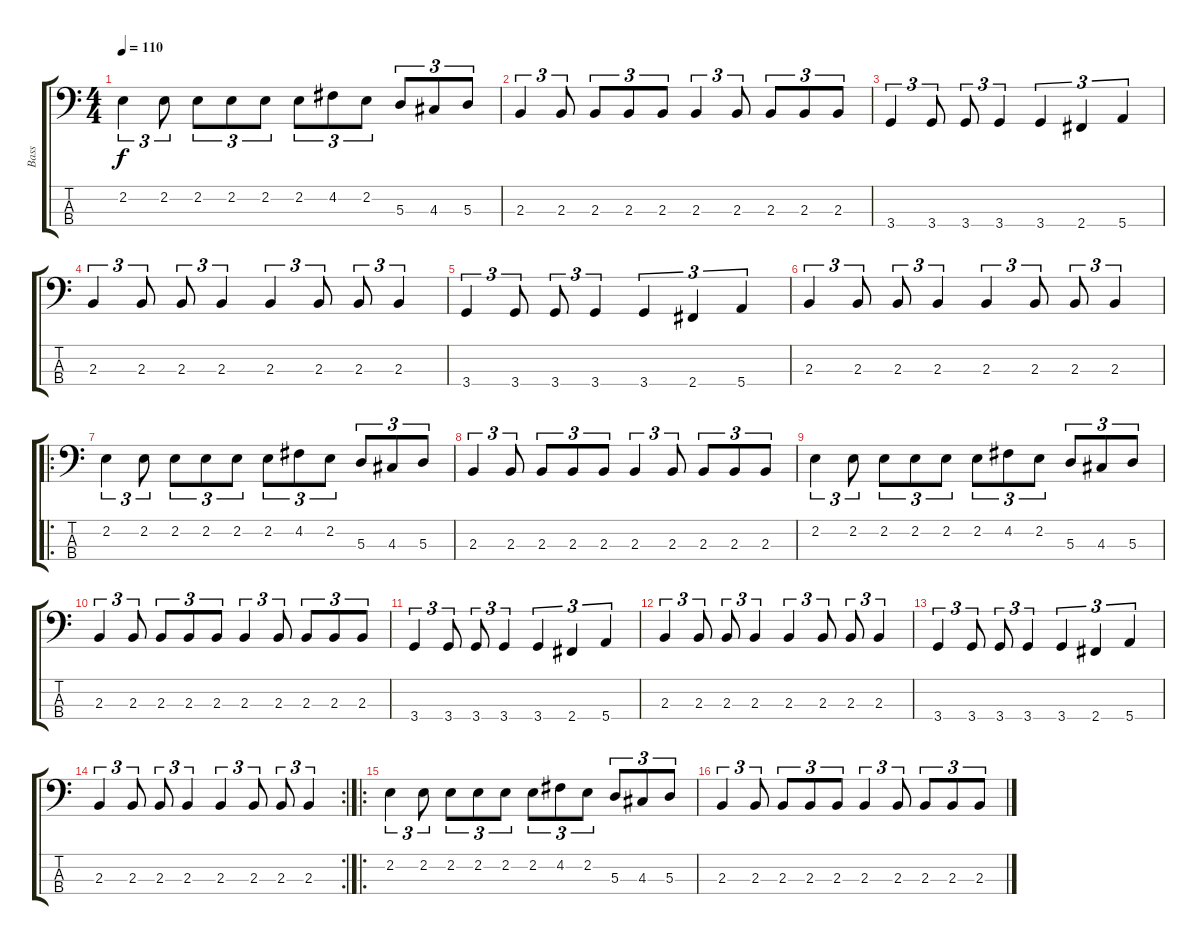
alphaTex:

\track ("Bass" "Bass") {instrument electricbassfinger}
\staff {score tabs}
\tuning (G2 D2 A1 E1) {hide}
\ts (4 4)
\tempo 110
\clef f4
\ks c
2.2.4{tu (3 2) dy f} 2.2.8{tu (3 2)} 2.2.8{tu (3 2)} 2.2.8{tu (3 2)} 2.2.8{tu (3 2)} 2.2.8{tu (3 2)} 4.2.8{tu (3 2)} 2.2.8{tu (3 2)} 5.3.8{tu (3 2)} 4.3.8{tu (3 2)} 5.3.8{tu (3 2)} |
2.3.4{tu (3 2)} 2.3.8{tu (3 2)} 2.3.8{tu (3 2)} 2.3.8{tu (3 2)} 2.3.8{tu (3 2)} 2.3.4{tu (3 2)} 2.3.8{tu (3 2)} 2.3.8{tu (3 2)} 2.3.8{tu (3 2)} 2.3.8{tu (3 2)} |
3.4.4{tu (3 2)} 3.4.8{tu (3 2)} 3.4.8{tu (3 2)} 3.4.4{tu (3 2)} 3.4.4{tu (3 2)} 2.4.4{tu (3 2)} 5.4.4{tu (3 2)} |
2.3.4{tu (3 2)} 2.3.8{tu (3 2)} 2.3.8{tu (3 2)} 2.3.4{tu (3 2)} 2.3.4{tu (3 2)} 2.3.8{tu (3 2)} 2.3.8{tu (3 2)} 2.3.4{tu (3 2)} |
3.4.4{tu (3 2)} 3.4.8{tu (3 2)} 3.4.8{tu (3 2)} 3.4.4{tu (3 2)} 3.4.4{tu (3 2)} 2.4.4{tu (3 2)} 5.4.4{tu (3 2)} |
2.3.4{tu (3 2)} 2.3.8{tu (3 2)} 2.3.8{tu (3 2)} 2.3.4{tu (3 2)} 2.3.4{tu (3 2)} 2.3.8{tu (3 2)} 2.3.8{tu (3 2)} 2.3.4{tu (3 2)} |
\ro
2.2.4{tu (3 2)} 2.2.8{tu (3 2)} 2.2.8{tu (3 2)} 2.2.8{tu (3 2)} 2.2.8{tu (3 2)} 2.2.8{tu (3 2)} 4.2.8{tu (3 2)} 2.2.8{tu (3 2)} 5.3.8{tu (3 2)} 4.3.8{tu (3 2)} 5.3.8{tu (3 2)} |
2.3.4{tu (3 2)} 2.3.8{tu (3 2)} 2.3.8{tu (3 2)} 2.3.8{tu (3 2)} 2.3.8{tu (3 2)} 2.3.4{tu (3 2)} 2.3.8{tu (3 2)} 2.3.8{tu (3 2)} 2.3.8{tu (3 2)} 2.3.8{tu (3 2)} |
2.2.4{tu (3 2)} 2.2.8{tu (3 2)} 2.2.8{tu (3 2)} 2.2.8{tu (3 2)} 2.2.8{tu (3 2)} 2.2.8{tu (3 2)} 4.2.8{tu (3 2)} 2.2.8{tu (3 2)} 5.3.8{tu (3 2)} 4.3.8{tu (3 2)} 5.3.8{tu (3 2)} |
2.3.4{tu (3 2)} 2.3.8{tu (3 2)} 2.3.8{tu (3 2)} 2.3.8{tu (3 2)} 2.3.8{tu (3 2)} 2.3.4{tu (3 2)} 2.3.8{tu (3 2)} 2.3.8{tu (3 2)} 2.3.8{tu (3 2)} 2.3.8{tu (3 2)} |
3.4.4{tu (3 2)} 3.4.8{tu (3 2)} 3.4.8{tu (3 2)} 3.4.4{tu (3 2)} 3.4.4{tu (3 2)} 2.4.4{tu (3 2)} 5.4.4{tu (3 2)} |
2.3.4{tu (3 2)} 2.3.8{tu (3 2)} 2.3.8{tu (3 2)} 2.3.4{tu (3 2)} 2.3.4{tu (3 2)} 2.3.8{tu (3 2)} 2.3.8{tu (3 2)} 2.3.4{tu (3 2)} |
3.4.4{tu (3 2)} 3.4.8{tu (3 2)} 3.4.8{tu (3 2)} 3.4.4{tu (3 2)} 3.4.4{tu (3 2)} 2.4.4{tu (3 2)} 5.4.4{tu (3 2)} |
\rc 2
2.3.4{tu (3 2)} 2.3.8{tu (3 2)} 2.3.8{tu (3 2)} 2.3.4{tu (3 2)} 2.3.4{tu (3 2)} 2.3.8{tu (3 2)} 2.3.8{tu (3 2)} 2.3.4{tu (3 2)} |
\ro
2.2.4{tu (3 2)} 2.2.8{tu (3 2)} 2.2.8{tu (3 2)} 2.2.8{tu (3 2)} 2.2.8{tu (3 2)} 2.2.8{tu (3 2)} 4.2.8{tu (3 2)} 2.2.8{tu (3 2)} 5.3.8{tu (3 2)} 4.3.8{tu (3 2)} 5.3.8{tu (3 2)} |
2.3.4{tu (3 2)} 2.3.8{tu (3 2)} 2.3.8{tu (3 2)} 2.3.8{tu (3 2)} 2.3.8{tu (3 2)} 2.3.4{tu (3 2)} 2.3.8{tu (3 2)} 2.3.8{tu (3 2)} 2.3.8{tu (3 2)} 2.3.8{tu (3 2)}
